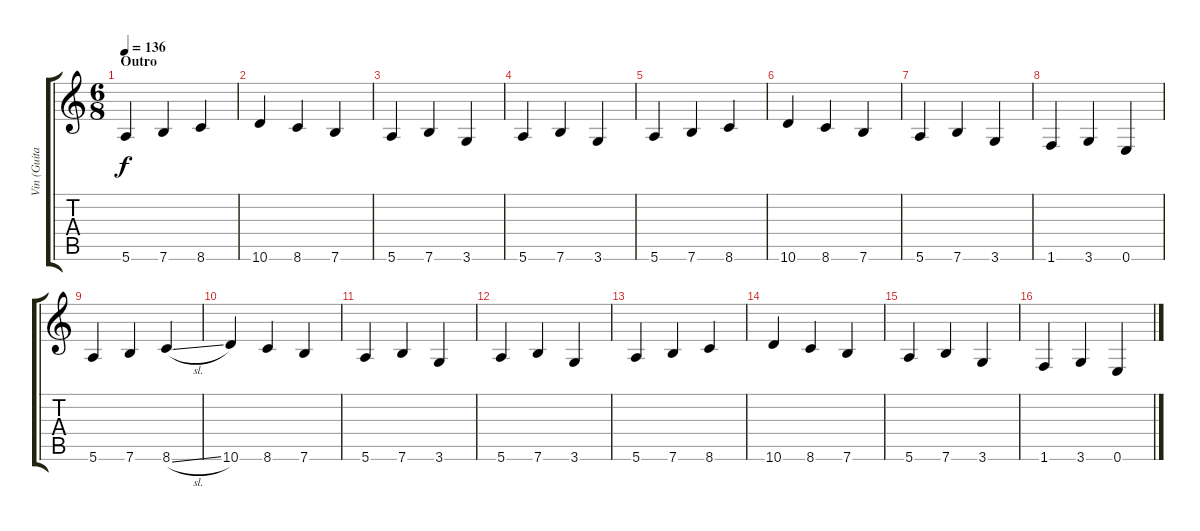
\track ("Vin (Guitar)" "Vin (Guita") {instrument electricguitarclean}
\staff {score tabs}
\tuning (E4 B3 G3 D3 A2 E2) {hide}
\ts (6 8)
\section ("" "Outro")
\tempo 136
\clef g2
\ks c
5.6.4{dy f} 7.6.4 8.6.4 |
10.6.4 8.6.4 7.6.4 |
5.6.4 7.6.4 3.6.4 |
5.6.4 7.6.4 3.6.4 |
5.6.4 7.6.4 8.6.4 |
10.6.4 8.6.4 7.6.4 |
5.6.4 7.6.4 3.6.4 |
1.6.4 3.6.4 0.6.4 |
5.6.4 7.6.4 8.6{sl}.4 |
10.6.4 8.6.4 7.6.4 |
5.6.4 7.6.4 3.6.4 |
5.6.4 7.6.4 3.6.4 |
5.6.4 7.6.4 8.6.4 |
10.6.4 8.6.4 7.6.4 |
5.6.4 7.6.4 3.6.4 |
1.6.4 3.6.4 0.6.4
